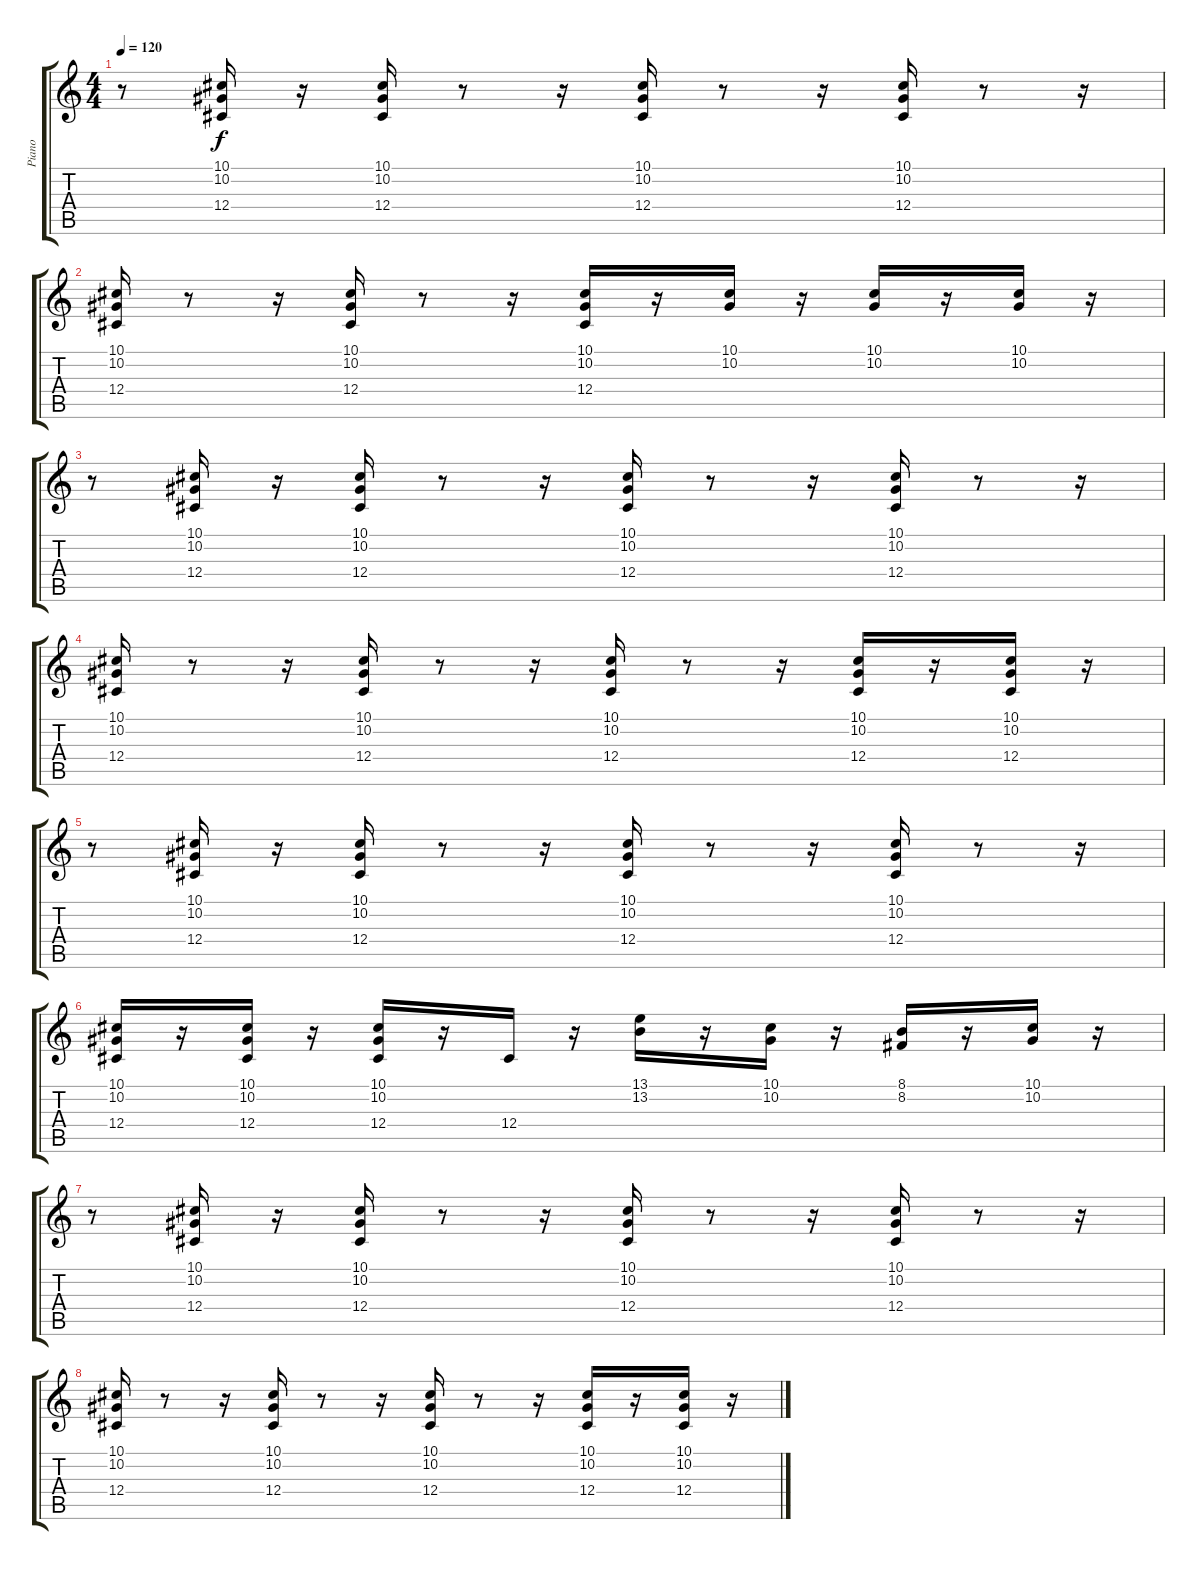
\track ("Piano" "Piano") {instrument acousticgrandpiano}
\staff {score tabs}
\tuning (Eb4 Bb3 Gb3 Db3 Ab2 Eb2) {hide}
\ts (4 4)
\tempo 120
\clef g2
\ks c
r.8{dy f} (10.1 10.2 12.4).16 r.16 (10.1 10.2 12.4).16 r.8 r.16 (10.1 10.2 12.4).16 r.8 r.16 (10.1 10.2 12.4).16 r.8 r.16 |
(10.1 10.2 12.4).16 r.8 r.16 (10.1 10.2 12.4).16 r.8 r.16 (10.1 10.2 12.4).16 r.16 (10.1 10.2).16 r.16 (10.1 10.2).16 r.16 (10.1 10.2).16 r.16 |
r.8 (10.1 10.2 12.4).16 r.16 (10.1 10.2 12.4).16 r.8 r.16 (10.1 10.2 12.4).16 r.8 r.16 (10.1 10.2 12.4).16 r.8 r.16 |
(10.1 10.2 12.4).16 r.8 r.16 (10.1 10.2 12.4).16 r.8 r.16 (10.1 10.2 12.4).16 r.8 r.16 (10.1 10.2 12.4).16 r.16 (10.1 10.2 12.4).16 r.16 |
r.8 (10.1 10.2 12.4).16 r.16 (10.1 10.2 12.4).16 r.8 r.16 (10.1 10.2 12.4).16 r.8 r.16 (10.1 10.2 12.4).16 r.8 r.16 |
(10.1 10.2 12.4).16 r.16 (10.1 10.2 12.4).16 r.16 (10.1 10.2 12.4).16 r.16 12.4.16 r.16 (13.1 13.2).16 r.16 (10.1 10.2).16 r.16 (8.1 8.2).16 r.16 (10.1 10.2).16 r.16 |
r.8 (10.1 10.2 12.4).16 r.16 (10.1 10.2 12.4).16 r.8 r.16 (10.1 10.2 12.4).16 r.8 r.16 (10.1 10.2 12.4).16 r.8 r.16 |
(10.1 10.2 12.4).16 r.8 r.16 (10.1 10.2 12.4).16 r.8 r.16 (10.1 10.2 12.4).16 r.8 r.16 (10.1 10.2 12.4).16 r.16 (10.1 10.2 12.4).16 r.16
